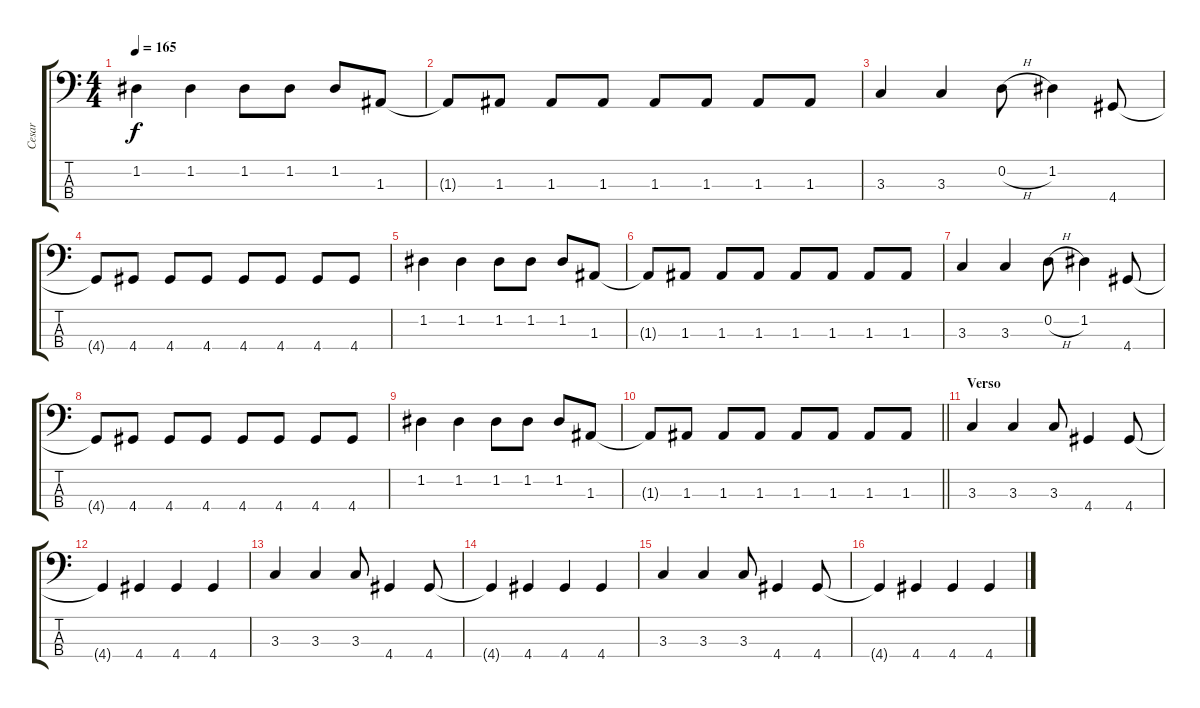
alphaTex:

\track ("Cesar" "Cesar") {instrument electricbasspick}
\staff {score tabs}
\tuning (G2 D2 A1 E1) {hide}
\ts (4 4)
\tempo 165
\clef f4
\ks c
1.2.4{dy f} 1.2.4 1.2.8 1.2.8 1.2.8 1.3.8 |
1.3{t}.8 1.3.8 1.3.8 1.3.8 1.3.8 1.3.8 1.3.8 1.3.8 |
3.3.4 3.3.4 0.2{h}.8 1.2.4 4.4.8 |
4.4{t}.8 4.4.8 4.4.8 4.4.8 4.4.8 4.4.8 4.4.8 4.4.8 |
1.2.4 1.2.4 1.2.8 1.2.8 1.2.8 1.3.8 |
1.3{t}.8 1.3.8 1.3.8 1.3.8 1.3.8 1.3.8 1.3.8 1.3.8 |
3.3.4 3.3.4 0.2{h}.8 1.2.4 4.4.8 |
4.4{t}.8 4.4.8 4.4.8 4.4.8 4.4.8 4.4.8 4.4.8 4.4.8 |
1.2.4 1.2.4 1.2.8 1.2.8 1.2.8 1.3.8 |
\barLineRight lightlight
1.3{t}.8 1.3.8 1.3.8 1.3.8 1.3.8 1.3.8 1.3.8 1.3.8 |
\section ("" "Verso")
3.3.4 3.3.4 3.3.8 4.4.4 4.4.8 |
4.4{t}.4 4.4.4 4.4.4 4.4.4 |
3.3.4 3.3.4 3.3.8 4.4.4 4.4.8 |
4.4{t}.4 4.4.4 4.4.4 4.4.4 |
3.3.4 3.3.4 3.3.8 4.4.4 4.4.8 |
4.4{t}.4 4.4.4 4.4.4 4.4.4
